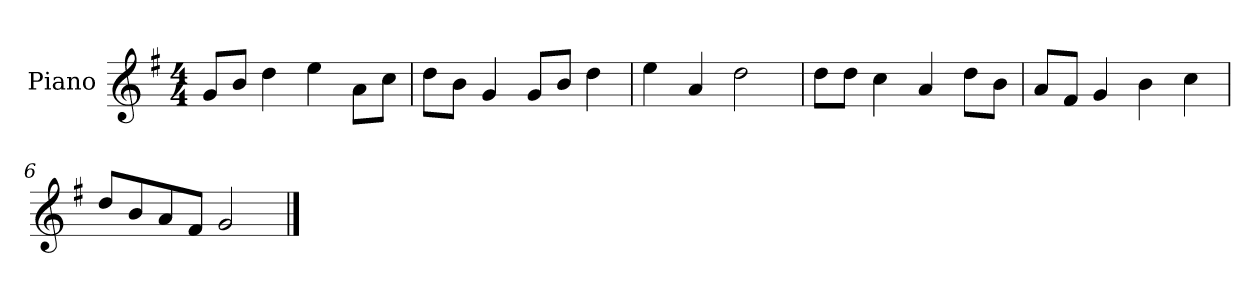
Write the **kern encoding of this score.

**kern
*part1
*staff1
*I"Piano
*I'P-no
*clefG2
*k[f#]
*M4/4
*MM90
=1
8g/L
8b/J
4dd\
4ee\
8a\L
8cc\J
=2
8dd\L
8b\J
4g/
8g/L
8b/J
4dd\
=3
4ee\
4a/
2dd\
=4
8dd\L
8dd\J
4cc\
4a/
8dd\L
8b\J
=5
8a/L
8f#/J
4g/
4b\
4cc\
=6
8dd/L
8b/
8a/
8f#/J
2g/
==
*-
